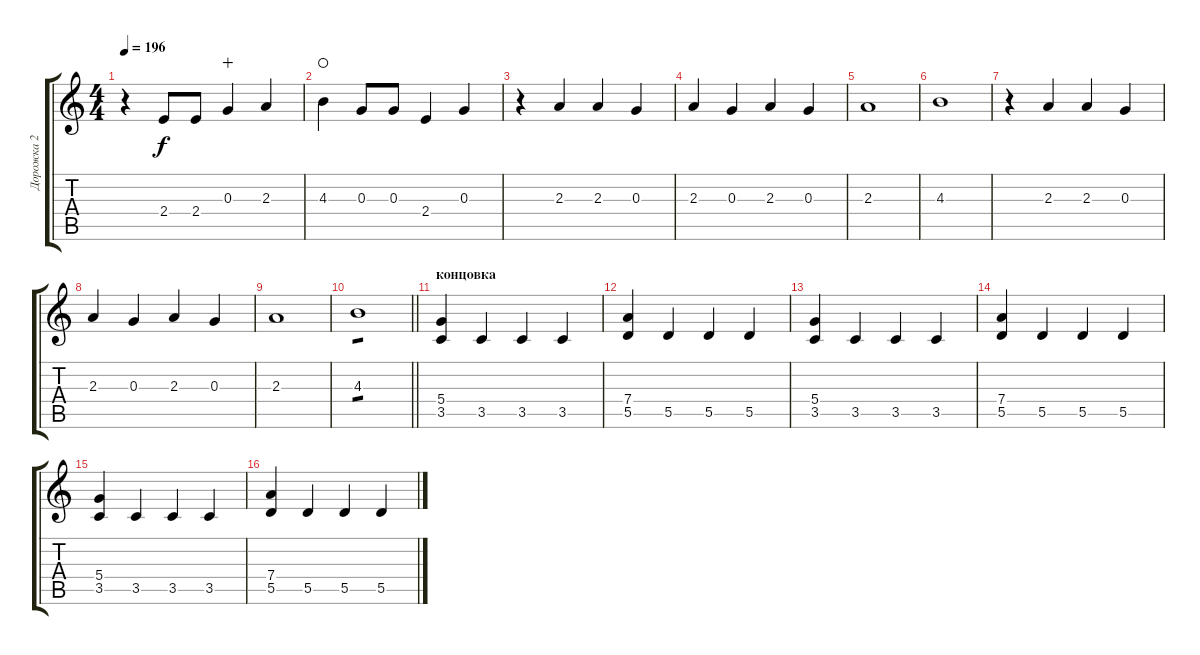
\track ("Дорожка 2" "Дорожка 2") {instrument overdrivenguitar}
\staff {score tabs}
\tuning (E4 B3 G3 D3 A2 E2) {hide}
\ts (4 4)
\tempo 196
\clef g2
\ks c
r.4{dy f} 2.4.8 2.4.8 0.3.4{wahc} 2.3.4 |
4.3.4{waho} 0.3.8 0.3.8 2.4.4 0.3.4 |
r.4 2.3.4 2.3.4 0.3.4 |
2.3.4 0.3.4 2.3.4 0.3.4 |
2.3.1 |
4.3.1 |
r.4 2.3.4 2.3.4 0.3.4 |
2.3.4 0.3.4 2.3.4 0.3.4 |
2.3.1 |
\barLineRight lightlight
4.3.1{tp 1} |
\section ("" "концовка")
(5.4 3.5).4 3.5.4 3.5.4 3.5.4 |
(7.4 5.5).4 5.5.4 5.5.4 5.5.4 |
(5.4 3.5).4 3.5.4 3.5.4 3.5.4 |
(7.4 5.5).4 5.5.4 5.5.4 5.5.4 |
(5.4 3.5).4 3.5.4 3.5.4 3.5.4 |
(7.4 5.5).4 5.5.4 5.5.4 5.5.4
